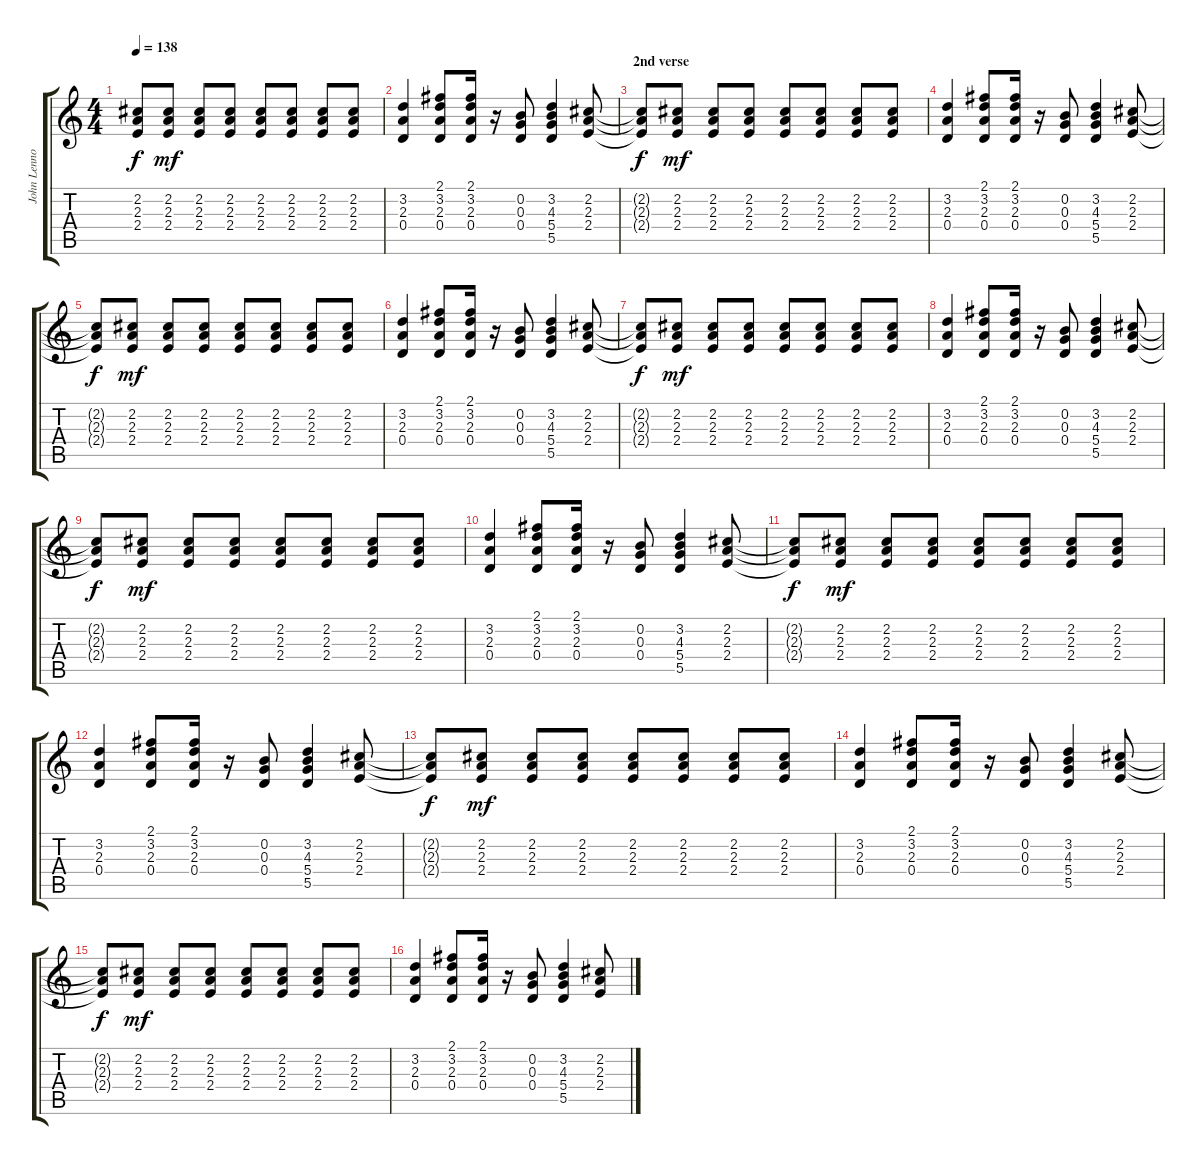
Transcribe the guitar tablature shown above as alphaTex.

\track ("John Lennon" "John Lenno") {instrument electricguitarclean}
\staff {score tabs}
\tuning (E4 B3 G3 D3 A2 E2) {hide}
\ts (4 4)
\tempo 138
\clef g2
\ks c
(2.2{t} 2.3{t} 2.4{t}).8{dy f} (2.2 2.3 2.4).8{dy mf} (2.2 2.3 2.4).8 (2.2 2.3 2.4).8 (2.2 2.3 2.4).8 (2.2 2.3 2.4).8 (2.2 2.3 2.4).8 (2.2 2.3 2.4).8 |
(3.2 2.3 0.4).4 (2.1 3.2 2.3 0.4).8 (2.1 3.2 2.3 0.4).16 r.16 (0.2 0.3 0.4).8 (3.2 4.3 5.4 5.5).4 (2.2 2.3 2.4).8 |
\section ("" "2nd verse")
(2.2{t} 2.3{t} 2.4{t}).8{dy f} (2.2 2.3 2.4).8{dy mf} (2.2 2.3 2.4).8 (2.2 2.3 2.4).8 (2.2 2.3 2.4).8 (2.2 2.3 2.4).8 (2.2 2.3 2.4).8 (2.2 2.3 2.4).8 |
(3.2 2.3 0.4).4 (2.1 3.2 2.3 0.4).8 (2.1 3.2 2.3 0.4).16 r.16 (0.2 0.3 0.4).8 (3.2 4.3 5.4 5.5).4 (2.2 2.3 2.4).8 |
(2.2{t} 2.3{t} 2.4{t}).8{dy f} (2.2 2.3 2.4).8{dy mf} (2.2 2.3 2.4).8 (2.2 2.3 2.4).8 (2.2 2.3 2.4).8 (2.2 2.3 2.4).8 (2.2 2.3 2.4).8 (2.2 2.3 2.4).8 |
(3.2 2.3 0.4).4 (2.1 3.2 2.3 0.4).8 (2.1 3.2 2.3 0.4).16 r.16 (0.2 0.3 0.4).8 (3.2 4.3 5.4 5.5).4 (2.2 2.3 2.4).8 |
(2.2{t} 2.3{t} 2.4{t}).8{dy f} (2.2 2.3 2.4).8{dy mf} (2.2 2.3 2.4).8 (2.2 2.3 2.4).8 (2.2 2.3 2.4).8 (2.2 2.3 2.4).8 (2.2 2.3 2.4).8 (2.2 2.3 2.4).8 |
(3.2 2.3 0.4).4 (2.1 3.2 2.3 0.4).8 (2.1 3.2 2.3 0.4).16 r.16 (0.2 0.3 0.4).8 (3.2 4.3 5.4 5.5).4 (2.2 2.3 2.4).8 |
(2.2{t} 2.3{t} 2.4{t}).8{dy f} (2.2 2.3 2.4).8{dy mf} (2.2 2.3 2.4).8 (2.2 2.3 2.4).8 (2.2 2.3 2.4).8 (2.2 2.3 2.4).8 (2.2 2.3 2.4).8 (2.2 2.3 2.4).8 |
(3.2 2.3 0.4).4 (2.1 3.2 2.3 0.4).8 (2.1 3.2 2.3 0.4).16 r.16 (0.2 0.3 0.4).8 (3.2 4.3 5.4 5.5).4 (2.2 2.3 2.4).8 |
(2.2{t} 2.3{t} 2.4{t}).8{dy f} (2.2 2.3 2.4).8{dy mf} (2.2 2.3 2.4).8 (2.2 2.3 2.4).8 (2.2 2.3 2.4).8 (2.2 2.3 2.4).8 (2.2 2.3 2.4).8 (2.2 2.3 2.4).8 |
(3.2 2.3 0.4).4 (2.1 3.2 2.3 0.4).8 (2.1 3.2 2.3 0.4).16 r.16 (0.2 0.3 0.4).8 (3.2 4.3 5.4 5.5).4 (2.2 2.3 2.4).8 |
(2.2{t} 2.3{t} 2.4{t}).8{dy f} (2.2 2.3 2.4).8{dy mf} (2.2 2.3 2.4).8 (2.2 2.3 2.4).8 (2.2 2.3 2.4).8 (2.2 2.3 2.4).8 (2.2 2.3 2.4).8 (2.2 2.3 2.4).8 |
(3.2 2.3 0.4).4 (2.1 3.2 2.3 0.4).8 (2.1 3.2 2.3 0.4).16 r.16 (0.2 0.3 0.4).8 (3.2 4.3 5.4 5.5).4 (2.2 2.3 2.4).8 |
(2.2{t} 2.3{t} 2.4{t}).8{dy f} (2.2 2.3 2.4).8{dy mf} (2.2 2.3 2.4).8 (2.2 2.3 2.4).8 (2.2 2.3 2.4).8 (2.2 2.3 2.4).8 (2.2 2.3 2.4).8 (2.2 2.3 2.4).8 |
(3.2 2.3 0.4).4 (2.1 3.2 2.3 0.4).8 (2.1 3.2 2.3 0.4).16 r.16 (0.2 0.3 0.4).8 (3.2 4.3 5.4 5.5).4 (2.2 2.3 2.4).8
